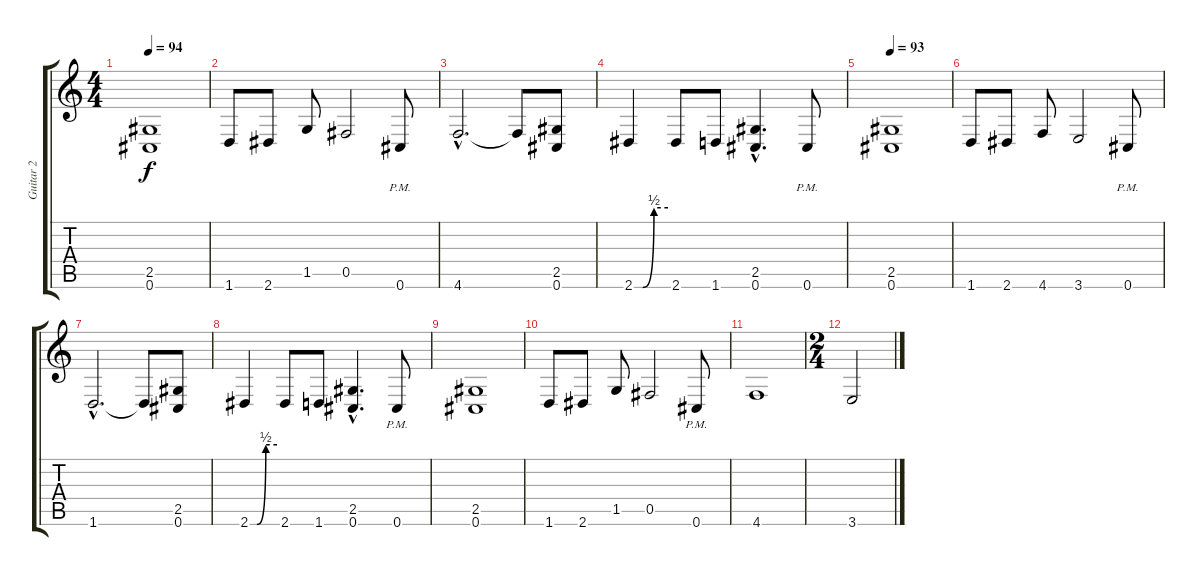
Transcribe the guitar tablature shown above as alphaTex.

\track ("Guitar 2" "Guitar 2") {instrument overdrivenguitar}
\staff {score tabs}
\tuning (Db4 Ab3 E3 B2 Gb2 Db2) {hide}
\ts (4 4)
\tempo 94
\clef g2
\ks c
(2.5 0.6).1{dy f} |
1.6.8 2.6.8 1.5.8 0.5.2 0.6{pm}.8 |
4.6{hac}.2{d} 4.6{t}.8 (2.5 0.6).8 |
2.6{be (custom 0 0 15 0 35 2 60 2)}.4 2.6.8 1.6.8 (2.5{hac} 0.6{hac}).4{d} 0.6{pm}.8 |
\tempo 93
(2.5 0.6).1 |
1.6.8 2.6.8 4.6.8 3.6.2 0.6{pm}.8 |
1.6{hac}.2{d} 1.6{t}.8 (2.5 0.6).8 |
2.6{be (custom 0 0 15 0 35 2 60 2)}.4 2.6.8 1.6.8 (2.5{hac} 0.6{hac}).4{d} 0.6{pm}.8 |
(2.5 0.6).1 |
1.6.8 2.6.8 1.5.8 0.5.2 0.6{pm}.8 |
4.6.1 |
\ts (2 4)
3.6.2
